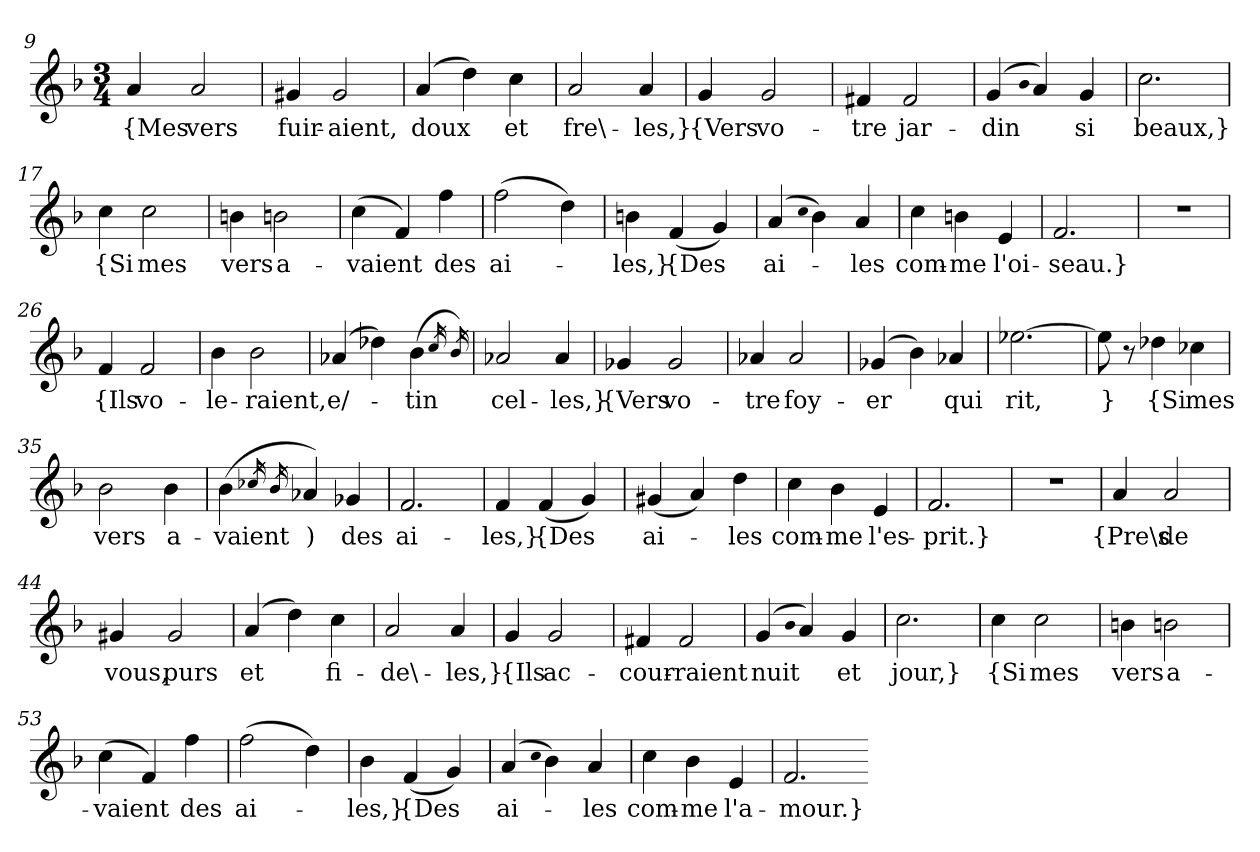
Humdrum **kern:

**kern	**text
*part1	*part1
*staff1	*staff1
*clefG2	*
*k[b-]	*
*M3/4	*
=9	=9
4a	{Mes
2a	vers
=10	=10
4g#X	fuir-
2g#	-aient,
=11	=11
(4a	doux
4dd)	.
4cc	et
=12	=12
2a	fre\-
4a	-les,}
=13	=13
4g	{Vers
2g	vo-
=14	=14
4f#X	-tre
2f#	jar-
=15	=15
(4g	-din
qb-	.
4a)	.
4g	si
=16	=16
2.cc	beaux,}
=17	=17
4cc	{Si
2cc	mes
=18	=18
4bn	vers
2bn	a-
=19	=19
(4cc	-vaient
4f)	.
4ff	des
=20	=20
(2ff	ai-
4dd)	.
=21	=21
4bn	-les,}
(4f	{Des
4g)	.
=22	=22
(4a	ai-
qcc	.
4b-)	.
4a	-les
=23	=23
4cc	com-
4bn	-me
4e	l'oi-
=24	=24
2.f	-seau.}
=25	=25
2.r	.
=26	=26
4f	{Ils
2f	vo-
=27	=27
4b-	-le-
2b-	-raient,
=28	=28
(4a-X	e/-
4dd-X)	.
(4b-	-tin
16qcc	.
16qb-)	.
=29	=29
2a-X	-cel-
4a-	-les,}
=30	=30
4g-X	{Vers
2g-	vo-
=31	=31
4a-X	-tre
2a-	foy-
=32	=32
(4g-X	-er
4b-)	.
4a-X	qui
=33	=33
[2.ee-X	rit,
=34	=34
8ee-]	}
8r	.
4dd-X	{Si
4cc-X	mes
=35	=35
2b-	vers
4b-	a-
=36	=36
(4b-	-vaient
16qcc-X	.
16qb-	.
4a-X)	)
4g-X	des
=37	=37
2.f	ai-
=38	=38
4f	-les,}
(4f	{Des
4g)	.
=39	=39
(4g#X	ai-
4a)	.
4dd	-les
=40	=40
4cc	com-
4b-	-me
4e	l'es-
=41	=41
2.f	-prit.}
=42	=42
2.r	.
=43	=43
4a	{Pre\s
2a	de
=44	=44
4g#X	vous,
2g#	purs
=45	=45
(4a	et
4dd)	.
4cc	fi-
=46	=46
2a	-de\-
4a	-les,}
=47	=47
4g	{Ils
2g	ac-
=48	=48
4f#X	-cour-
2f#	-raient
=49	=49
(4g	nuit
qb-	.
4a)	.
4g	et
=50	=50
2.cc	jour,}
=51	=51
4cc	{Si
2cc	mes
=52	=52
4bn	vers
2bn	a-
=53	=53
(4cc	-vaient
4f)	.
4ff	des
=54	=54
(2ff	ai-
4dd)	.
=55	=55
4b-	-les,}
(4f	{Des
4g)	.
=56	=56
(4a	ai-
qcc	.
4b-)	.
4a	-les
=57	=57
4cc	com-
4b-	-me
4e	l'a-
=58	=58
2.f	-mour.}
=-	=-
*-	*-
